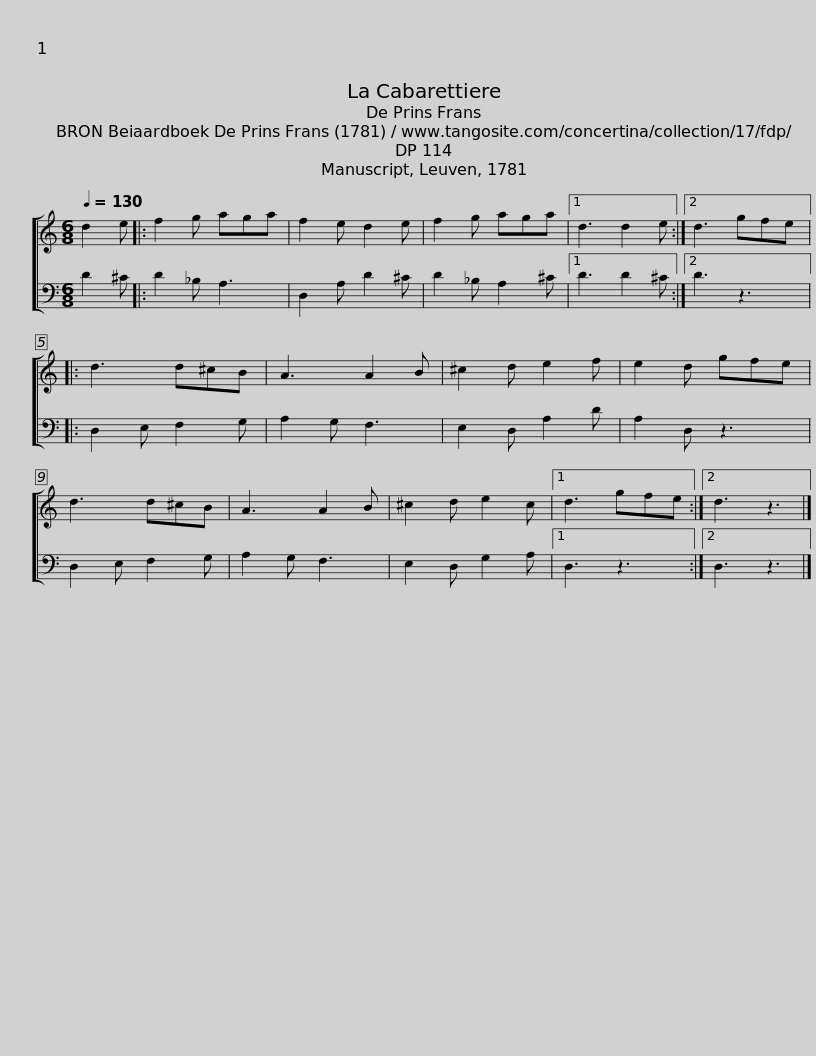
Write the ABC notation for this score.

X:1
%%score [ 1 2 ]
L:1/8
Q:1/4=130
M:6/8
I:linebreak $
K:C
V:1 treble
V:2 bass
V:1
 d2 e |: f2 g aga | f2 e d2 e | f2 g aga |1 d3 d2 e :|2 %5
 d3 gfe |: d3 d^cB |$ A3 A2 B | ^c2 d e2 f |[K:C] e2 d gfe | %10
 d3 d^cB | A3 A2 B | ^c2 d e2 c |1 d3 gfe :|2 d3 z3 |] %15
V:2
 D2 ^C |: D2 _B, A,3 | D,2 A, D2 ^C | D2 _B, A,2 ^C |1 D3 D2 ^C :|2 %5
 D3 z3 |: D,2 E, F,2 G, |$ A,2 G, F,3 | E,2 D, A,2 D |[K:C] A,2 D, z3 | %10
 D,2 E, F,2 G, | A,2 G, F,3 | E,2 D, G,2 A, |1 D,3 z3 :|2 D,3 z3 |] %15
